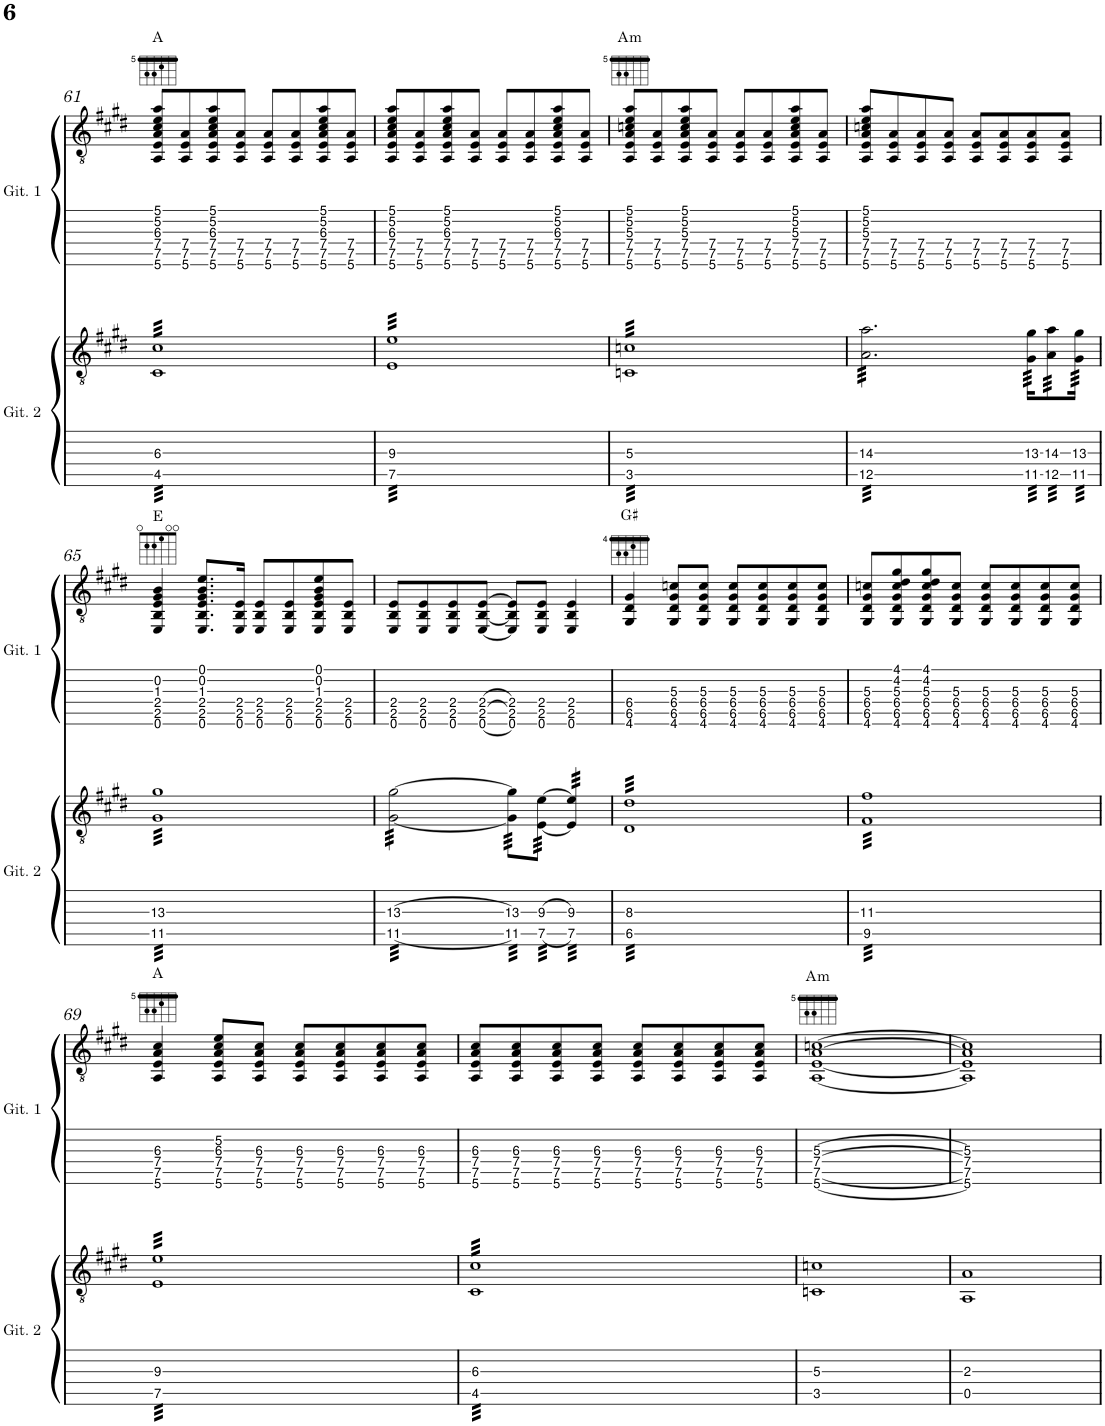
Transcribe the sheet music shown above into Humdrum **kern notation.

**kern	**kern	**kern	**kern	**harte
*part2	*part2	*part1	*part1	*part1
*staff4	*staff3	*staff2	*staff1	*
*I"Guitar 2	*	*I"Guitar 1	*	*
*I'Git. 2	*	*I'Git. 1	*	*
!!LO:PB:g=z
*	*clefGv2	*	*clefGv2	*
*k[f#c#g#d#]	*k[f#c#g#d#]	*k[f#c#g#d#]	*k[f#c#g#d#]	*
*M4/4	*M4/4	*M4/4	*M4/4	*
=61	=61	=61	=61	=61
*tremolo	*	*	*	*
*	*tremolo	*	*	*
32C# 32c#LLL	32C# 32c#LLL	8AA\ 8E\ 8A\ 8c#\ 8e\ 8a\L	8AA/ 8E/ 8A/ 8c#/ 8e/ 8a/L	A:maj
32C# 32c#	32C# 32c#	.	.	.
32C# 32c#	32C# 32c#	.	.	.
32C# 32c#	32C# 32c#	.	.	.
32C# 32c#	32C# 32c#	8AA\ 8E\ 8A\J	8AA/ 8E/ 8A/	.
32C# 32c#	32C# 32c#	.	.	.
32C# 32c#	32C# 32c#	.	.	.
32C# 32c#	32C# 32c#	.	.	.
32C# 32c#	32C# 32c#	8AA\ 8E\ 8A\ 8c#\ 8e\ 8a\L	8AA/ 8E/ 8A/ 8c#/ 8e/ 8a/	.
32C# 32c#	32C# 32c#	.	.	.
32C# 32c#	32C# 32c#	.	.	.
32C# 32c#	32C# 32c#	.	.	.
32C# 32c#	32C# 32c#	8AA\ 8E\ 8A\J	8AA/ 8E/ 8A/J	.
32C# 32c#	32C# 32c#	.	.	.
32C# 32c#	32C# 32c#	.	.	.
32C# 32c#	32C# 32c#	.	.	.
32C# 32c#	32C# 32c#	8AA\ 8E\ 8A\L	8AA/ 8E/ 8A/L	.
32C# 32c#	32C# 32c#	.	.	.
32C# 32c#	32C# 32c#	.	.	.
32C# 32c#	32C# 32c#	.	.	.
32C# 32c#	32C# 32c#	8AA\ 8E\ 8A\J	8AA/ 8E/ 8A/	.
32C# 32c#	32C# 32c#	.	.	.
32C# 32c#	32C# 32c#	.	.	.
32C# 32c#	32C# 32c#	.	.	.
32C# 32c#	32C# 32c#	8AA\ 8E\ 8A\ 8c#\ 8e\ 8a\L	8AA/ 8E/ 8A/ 8c#/ 8e/ 8a/	.
32C# 32c#	32C# 32c#	.	.	.
32C# 32c#	32C# 32c#	.	.	.
32C# 32c#	32C# 32c#	.	.	.
32C# 32c#	32C# 32c#	8AA\ 8E\ 8A\J	8AA/ 8E/ 8A/J	.
32C# 32c#	32C# 32c#	.	.	.
32C# 32c#	32C# 32c#	.	.	.
32C# 32c#JJJ	32C# 32c#JJJ	.	.	.
=62	=62	=62	=62	=62
32E 32eLLL	32E 32eLLL	8AA\ 8E\ 8A\ 8c#\ 8e\ 8a\L	8AA/ 8E/ 8A/ 8c#/ 8e/ 8a/L	.
32E 32e	32E 32e	.	.	.
32E 32e	32E 32e	.	.	.
32E 32e	32E 32e	.	.	.
32E 32e	32E 32e	8AA\ 8E\ 8A\J	8AA/ 8E/ 8A/	.
32E 32e	32E 32e	.	.	.
32E 32e	32E 32e	.	.	.
32E 32e	32E 32e	.	.	.
32E 32e	32E 32e	8AA\ 8E\ 8A\ 8c#\ 8e\ 8a\L	8AA/ 8E/ 8A/ 8c#/ 8e/ 8a/	.
32E 32e	32E 32e	.	.	.
32E 32e	32E 32e	.	.	.
32E 32e	32E 32e	.	.	.
32E 32e	32E 32e	8AA\ 8E\ 8A\J	8AA/ 8E/ 8A/J	.
32E 32e	32E 32e	.	.	.
32E 32e	32E 32e	.	.	.
32E 32e	32E 32e	.	.	.
32E 32e	32E 32e	8AA\ 8E\ 8A\L	8AA/ 8E/ 8A/L	.
32E 32e	32E 32e	.	.	.
32E 32e	32E 32e	.	.	.
32E 32e	32E 32e	.	.	.
32E 32e	32E 32e	8AA\ 8E\ 8A\J	8AA/ 8E/ 8A/	.
32E 32e	32E 32e	.	.	.
32E 32e	32E 32e	.	.	.
32E 32e	32E 32e	.	.	.
32E 32e	32E 32e	8AA\ 8E\ 8A\ 8c#\ 8e\ 8a\L	8AA/ 8E/ 8A/ 8c#/ 8e/ 8a/	.
32E 32e	32E 32e	.	.	.
32E 32e	32E 32e	.	.	.
32E 32e	32E 32e	.	.	.
32E 32e	32E 32e	8AA\ 8E\ 8A\J	8AA/ 8E/ 8A/J	.
32E 32e	32E 32e	.	.	.
32E 32e	32E 32e	.	.	.
32E 32eJJJ	32E 32eJJJ	.	.	.
=63	=63	=63	=63	=63
!	!	!	!	!LO:H:kt=m
32Cn 32cnLLL	32Cn 32cnLLL	8AA\ 8E\ 8A\ 8c\ 8e\ 8a\L	8AA/ 8E/ 8A/ 8cn/ 8e/ 8a/L	A:min
32Cn 32cn	32Cn 32cn	.	.	.
32Cn 32cn	32Cn 32cn	.	.	.
32Cn 32cn	32Cn 32cn	.	.	.
32Cn 32cn	32Cn 32cn	8AA\ 8E\ 8A\J	8AA/ 8E/ 8A/	.
32Cn 32cn	32Cn 32cn	.	.	.
32Cn 32cn	32Cn 32cn	.	.	.
32Cn 32cn	32Cn 32cn	.	.	.
32Cn 32cn	32Cn 32cn	8AA\ 8E\ 8A\ 8c\ 8e\ 8a\L	8AA/ 8E/ 8A/ 8c/ 8e/ 8a/	.
32Cn 32cn	32Cn 32cn	.	.	.
32Cn 32cn	32Cn 32cn	.	.	.
32Cn 32cn	32Cn 32cn	.	.	.
32Cn 32cn	32Cn 32cn	8AA\ 8E\ 8A\J	8AA/ 8E/ 8A/J	.
32Cn 32cn	32Cn 32cn	.	.	.
32Cn 32cn	32Cn 32cn	.	.	.
32Cn 32cn	32Cn 32cn	.	.	.
32Cn 32cn	32Cn 32cn	8AA\ 8E\ 8A\L	8AA/ 8E/ 8A/L	.
32Cn 32cn	32Cn 32cn	.	.	.
32Cn 32cn	32Cn 32cn	.	.	.
32Cn 32cn	32Cn 32cn	.	.	.
32Cn 32cn	32Cn 32cn	8AA\ 8E\ 8A\J	8AA/ 8E/ 8A/	.
32Cn 32cn	32Cn 32cn	.	.	.
32Cn 32cn	32Cn 32cn	.	.	.
32Cn 32cn	32Cn 32cn	.	.	.
32Cn 32cn	32Cn 32cn	8AA\ 8E\ 8A\ 8c\ 8e\ 8a\L	8AA/ 8E/ 8A/ 8c/ 8e/ 8a/	.
32Cn 32cn	32Cn 32cn	.	.	.
32Cn 32cn	32Cn 32cn	.	.	.
32Cn 32cn	32Cn 32cn	.	.	.
32Cn 32cn	32Cn 32cn	8AA\ 8E\ 8A\J	8AA/ 8E/ 8A/J	.
32Cn 32cn	32Cn 32cn	.	.	.
32Cn 32cn	32Cn 32cn	.	.	.
32Cn 32cnJJJ	32Cn 32cnJJJ	.	.	.
=64	=64	=64	=64	=64
32A 32aLLL	32A\ 32a\LLL	8AA\ 8E\ 8A\ 8cn\ 8e\ 8a\L	8AA/ 8E/ 8A/ 8cn/ 8e/ 8a/L	.
32A 32a	32A\ 32a\	.	.	.
32A 32a	32A\ 32a\	.	.	.
32A 32a	32A\ 32a\	.	.	.
32A 32a	32A\ 32a\	8AA\ 8E\ 8A\J	8AA/ 8E/ 8A/	.
32A 32a	32A\ 32a\	.	.	.
32A 32a	32A\ 32a\	.	.	.
32A 32a	32A\ 32a\	.	.	.
32A 32a	32A\ 32a\	8AA\ 8E\ 8A\L	8AA/ 8E/ 8A/	.
32A 32a	32A\ 32a\	.	.	.
32A 32a	32A\ 32a\	.	.	.
32A 32a	32A\ 32a\	.	.	.
32A 32a	32A\ 32a\	8AA\ 8E\ 8A\J	8AA/ 8E/ 8A/J	.
32A 32a	32A\ 32a\	.	.	.
32A 32a	32A\ 32a\	.	.	.
32A 32a	32A\ 32a\	.	.	.
32A 32a	32A\ 32a\	8AA\ 8E\ 8A\L	8AA/ 8E/ 8A/L	.
32A 32a	32A\ 32a\	.	.	.
32A 32a	32A\ 32a\	.	.	.
32A 32a	32A\ 32a\	.	.	.
32A 32a	32A\ 32a\	8AA\ 8E\ 8A\J	8AA/ 8E/ 8A/	.
32A 32a	32A\ 32a\	.	.	.
32A 32a	32A\ 32a\	.	.	.
32A 32aJJJ	32A\ 32a\JJJ	.	.	.
128G#\ 128g#\LLLLL	128G#\ 128g#\LLLLL	8AA\ 8E\ 8A\L	8AA/ 8E/ 8A/	.
128G#\ 128g#\	128G#\ 128g#\	.	.	.
128G#\ 128g#\	128G#\ 128g#\	.	.	.
128G#\ 128g#\	128G#\ 128g#\	.	.	.
128G#\ 128g#\	128G#\ 128g#\	.	.	.
128G#\ 128g#\	128G#\ 128g#\	.	.	.
128G#\ 128g#\	128G#\ 128g#\	.	.	.
128G#\ 128g#\	128G#\ 128g#\	.	.	.
64A\ 64a\	64A\ 64a\	.	.	.
64A\ 64a\	64A\ 64a\	.	.	.
64A\ 64a\	64A\ 64a\	.	.	.
64A\ 64a\	64A\ 64a\	.	.	.
64A\ 64a\	64A\ 64a\	8AA\ 8E\ 8A\J	8AA/ 8E/ 8A/J	.
64A\ 64a\	64A\ 64a\	.	.	.
64A\ 64a\	64A\ 64a\	.	.	.
64A\ 64a\	64A\ 64a\	.	.	.
128G#\ 128g#\	128G#\ 128g#\	.	.	.
128G#\ 128g#\	128G#\ 128g#\	.	.	.
128G#\ 128g#\	128G#\ 128g#\	.	.	.
128G#\ 128g#\	128G#\ 128g#\	.	.	.
128G#\ 128g#\	128G#\ 128g#\	.	.	.
128G#\ 128g#\	128G#\ 128g#\	.	.	.
128G#\ 128g#\	128G#\ 128g#\	.	.	.
128G#\ 128g#\JJJJJ	128G#\ 128g#\JJJJJ	.	.	.
!!LO:LB:g=z
=65	=65	=65	=65	=65
32G# 32g#LLL	32G# 32g#LLL	4EE 4BB 4E 4G# 4B	4EE/ 4BB/ 4E/ 4G#/ 4B/	E:maj
32G# 32g#	32G# 32g#	.	.	.
32G# 32g#	32G# 32g#	.	.	.
32G# 32g#	32G# 32g#	.	.	.
32G# 32g#	32G# 32g#	.	.	.
32G# 32g#	32G# 32g#	.	.	.
32G# 32g#	32G# 32g#	.	.	.
32G# 32g#	32G# 32g#	.	.	.
32G# 32g#	32G# 32g#	8.EE\ 8.BB\ 8.E\ 8.G#\ 8.B\ 8.e\L	8.EE/ 8.BB/ 8.E/ 8.G#/ 8.B/ 8.e/L	.
32G# 32g#	32G# 32g#	.	.	.
32G# 32g#	32G# 32g#	.	.	.
32G# 32g#	32G# 32g#	.	.	.
32G# 32g#	32G# 32g#	.	.	.
32G# 32g#	32G# 32g#	.	.	.
32G# 32g#	32G# 32g#	16EE\ 16BB\ 16E\Jk	16EE/ 16BB/ 16E/Jk	.
32G# 32g#	32G# 32g#	.	.	.
32G# 32g#	32G# 32g#	8EE\ 8BB\ 8E\L	8EE/ 8BB/ 8E/L	.
32G# 32g#	32G# 32g#	.	.	.
32G# 32g#	32G# 32g#	.	.	.
32G# 32g#	32G# 32g#	.	.	.
32G# 32g#	32G# 32g#	8EE\ 8BB\ 8E\J	8EE/ 8BB/ 8E/	.
32G# 32g#	32G# 32g#	.	.	.
32G# 32g#	32G# 32g#	.	.	.
32G# 32g#	32G# 32g#	.	.	.
32G# 32g#	32G# 32g#	8EE\ 8BB\ 8E\ 8G#\ 8B\ 8e\L	8EE/ 8BB/ 8E/ 8G#/ 8B/ 8e/	.
32G# 32g#	32G# 32g#	.	.	.
32G# 32g#	32G# 32g#	.	.	.
32G# 32g#	32G# 32g#	.	.	.
32G# 32g#	32G# 32g#	8EE\ 8BB\ 8E\J	8EE/ 8BB/ 8E/J	.
32G# 32g#	32G# 32g#	.	.	.
32G# 32g#	32G# 32g#	.	.	.
32G# 32g#JJJ	32G# 32g#JJJ	.	.	.
=66	=66	=66	=66	=66
[32G# [32g#LLL	[32G#\ [32g#\LLL	8EE\ 8BB\ 8E\L	8EE/ 8BB/ 8E/L	.
32G# 32g#	32G#\ 32g#\	.	.	.
32G# 32g#	32G#\ 32g#\	.	.	.
32G# 32g#	32G#\ 32g#\	.	.	.
32G# 32g#	32G#\ 32g#\	8EE\ 8BB\ 8E\J	8EE/ 8BB/ 8E/	.
32G# 32g#	32G#\ 32g#\	.	.	.
32G# 32g#	32G#\ 32g#\	.	.	.
32G# 32g#	32G#\ 32g#\	.	.	.
32G# 32g#	32G#\ 32g#\	8EE\ 8BB\ 8E\L	8EE/ 8BB/ 8E/	.
32G# 32g#	32G#\ 32g#\	.	.	.
32G# 32g#	32G#\ 32g#\	.	.	.
32G# 32g#	32G#\ 32g#\	.	.	.
32G# 32g#	32G#\ 32g#\	[8EE\ [8BB\ [8E\J	[8EE/ [8BB/ [8E/J	.
32G# 32g#	32G#\ 32g#\	.	.	.
32G# 32g#	32G#\ 32g#\	.	.	.
32G# 32g#JJJ	32G#\ 32g#\JJJ	.	.	.
64G#]\ 64g#]\LLLL	64G#\] 64g#\]LLLL	8EE]\ 8BB]\ 8E]\L	8EE/] 8BB/] 8E/]L	.
64G#\ 64g#\	64G#\ 64g#\	.	.	.
64G#\ 64g#\	64G#\ 64g#\	.	.	.
64G#\ 64g#\	64G#\ 64g#\	.	.	.
64G#\ 64g#\	64G#\ 64g#\	.	.	.
64G#\ 64g#\	64G#\ 64g#\	.	.	.
64G#\ 64g#\	64G#\ 64g#\	.	.	.
64G#\ 64g#\	64G#\ 64g#\	.	.	.
[64E\ [64e\	[64E\ [64e\	8EE\ 8BB\ 8E\J	8EE/ 8BB/ 8E/J	.
64E\ 64e\	64E\ 64e\	.	.	.
64E\ 64e\	64E\ 64e\	.	.	.
64E\ 64e\	64E\ 64e\	.	.	.
64E\ 64e\	64E\ 64e\	.	.	.
64E\ 64e\	64E\ 64e\	.	.	.
64E\ 64e\	64E\ 64e\	.	.	.
64E\ 64e\JJJJ	64E\ 64e\JJJJ	.	.	.
32E] 32e]LLL	32E/] 32e/]LLL	4EE 4BB 4E	4EE/ 4BB/ 4E/	.
32E 32e	32E/ 32e/	.	.	.
32E 32e	32E/ 32e/	.	.	.
32E 32e	32E/ 32e/	.	.	.
32E 32e	32E/ 32e/	.	.	.
32E 32e	32E/ 32e/	.	.	.
32E 32e	32E/ 32e/	.	.	.
32E 32eJJJ	32E/ 32e/JJJ	.	.	.
=67	=67	=67	=67	=67
32D# 32d#LLL	32D# 32d#LLL	4GG# 4D# 4G#	4GG#/ 4D#/ 4G#/	G#:maj
32D# 32d#	32D# 32d#	.	.	.
32D# 32d#	32D# 32d#	.	.	.
32D# 32d#	32D# 32d#	.	.	.
32D# 32d#	32D# 32d#	.	.	.
32D# 32d#	32D# 32d#	.	.	.
32D# 32d#	32D# 32d#	.	.	.
32D# 32d#	32D# 32d#	.	.	.
32D# 32d#	32D# 32d#	8GG#\ 8D#\ 8G#\ 8c\L	8GG#/ 8D#/ 8G#/ 8cn/L	.
32D# 32d#	32D# 32d#	.	.	.
32D# 32d#	32D# 32d#	.	.	.
32D# 32d#	32D# 32d#	.	.	.
32D# 32d#	32D# 32d#	8GG#\ 8D#\ 8G#\ 8cn\J	8GG#/ 8D#/ 8G#/ 8c/J	.
32D# 32d#	32D# 32d#	.	.	.
32D# 32d#	32D# 32d#	.	.	.
32D# 32d#	32D# 32d#	.	.	.
32D# 32d#	32D# 32d#	8GG#\ 8D#\ 8G#\ 8cn\L	8GG#/ 8D#/ 8G#/ 8c/L	.
32D# 32d#	32D# 32d#	.	.	.
32D# 32d#	32D# 32d#	.	.	.
32D# 32d#	32D# 32d#	.	.	.
32D# 32d#	32D# 32d#	8GG#\ 8D#\ 8G#\ 8c\J	8GG#/ 8D#/ 8G#/ 8c/	.
32D# 32d#	32D# 32d#	.	.	.
32D# 32d#	32D# 32d#	.	.	.
32D# 32d#	32D# 32d#	.	.	.
32D# 32d#	32D# 32d#	8GG#\ 8D#\ 8G#\ 8cn\L	8GG#/ 8D#/ 8G#/ 8c/	.
32D# 32d#	32D# 32d#	.	.	.
32D# 32d#	32D# 32d#	.	.	.
32D# 32d#	32D# 32d#	.	.	.
32D# 32d#	32D# 32d#	8GG#\ 8D#\ 8G#\ 8c\J	8GG#/ 8D#/ 8G#/ 8c/J	.
32D# 32d#	32D# 32d#	.	.	.
32D# 32d#	32D# 32d#	.	.	.
32D# 32d#JJJ	32D# 32d#JJJ	.	.	.
=68	=68	=68	=68	=68
32F# 32f#LLL	32F# 32f#LLL	8GG#\ 8D#\ 8G#\ 8c\L	8GG#/ 8D#/ 8G#/ 8cn/L	.
32F# 32f#	32F# 32f#	.	.	.
32F# 32f#	32F# 32f#	.	.	.
32F# 32f#	32F# 32f#	.	.	.
32F# 32f#	32F# 32f#	8GG#\ 8D#\ 8G#\ 8c\ 8d#\ 8g#\J	8GG#/ 8D#/ 8G#/ 8c/ 8d#/ 8g#/	.
32F# 32f#	32F# 32f#	.	.	.
32F# 32f#	32F# 32f#	.	.	.
32F# 32f#	32F# 32f#	.	.	.
32F# 32f#	32F# 32f#	8GG#\ 8D#\ 8G#\ 8c\ 8d#\ 8g#\L	8GG#/ 8D#/ 8G#/ 8c/ 8d#/ 8g#/	.
32F# 32f#	32F# 32f#	.	.	.
32F# 32f#	32F# 32f#	.	.	.
32F# 32f#	32F# 32f#	.	.	.
32F# 32f#	32F# 32f#	8GG#\ 8D#\ 8G#\ 8c\J	8GG#/ 8D#/ 8G#/ 8c/J	.
32F# 32f#	32F# 32f#	.	.	.
32F# 32f#	32F# 32f#	.	.	.
32F# 32f#	32F# 32f#	.	.	.
32F# 32f#	32F# 32f#	8GG#\ 8D#\ 8G#\ 8c\L	8GG#/ 8D#/ 8G#/ 8c/L	.
32F# 32f#	32F# 32f#	.	.	.
32F# 32f#	32F# 32f#	.	.	.
32F# 32f#	32F# 32f#	.	.	.
32F# 32f#	32F# 32f#	8GG#\ 8D#\ 8G#\ 8c\J	8GG#/ 8D#/ 8G#/ 8c/	.
32F# 32f#	32F# 32f#	.	.	.
32F# 32f#	32F# 32f#	.	.	.
32F# 32f#	32F# 32f#	.	.	.
32F# 32f#	32F# 32f#	8GG#\ 8D#\ 8G#\ 8c\L	8GG#/ 8D#/ 8G#/ 8c/	.
32F# 32f#	32F# 32f#	.	.	.
32F# 32f#	32F# 32f#	.	.	.
32F# 32f#	32F# 32f#	.	.	.
32F# 32f#	32F# 32f#	8GG#\ 8D#\ 8G#\ 8c\J	8GG#/ 8D#/ 8G#/ 8c/J	.
32F# 32f#	32F# 32f#	.	.	.
32F# 32f#	32F# 32f#	.	.	.
32F# 32f#JJJ	32F# 32f#JJJ	.	.	.
!!LO:LB:g=z
=69	=69	=69	=69	=69
32E 32eLLL	32E 32eLLL	4AA 4E 4A 4c#	4AA/ 4E/ 4A/ 4c#/	A:maj
32E 32e	32E 32e	.	.	.
32E 32e	32E 32e	.	.	.
32E 32e	32E 32e	.	.	.
32E 32e	32E 32e	.	.	.
32E 32e	32E 32e	.	.	.
32E 32e	32E 32e	.	.	.
32E 32e	32E 32e	.	.	.
32E 32e	32E 32e	8AA\ 8E\ 8A\ 8c#\ 8e\L	8AA/ 8E/ 8A/ 8c#/ 8e/L	.
32E 32e	32E 32e	.	.	.
32E 32e	32E 32e	.	.	.
32E 32e	32E 32e	.	.	.
32E 32e	32E 32e	8AA\ 8E\ 8A\ 8c#\J	8AA/ 8E/ 8A/ 8c#/J	.
32E 32e	32E 32e	.	.	.
32E 32e	32E 32e	.	.	.
32E 32e	32E 32e	.	.	.
32E 32e	32E 32e	8AA\ 8E\ 8A\ 8c#\L	8AA/ 8E/ 8A/ 8c#/L	.
32E 32e	32E 32e	.	.	.
32E 32e	32E 32e	.	.	.
32E 32e	32E 32e	.	.	.
32E 32e	32E 32e	8AA\ 8E\ 8A\ 8c#\J	8AA/ 8E/ 8A/ 8c#/	.
32E 32e	32E 32e	.	.	.
32E 32e	32E 32e	.	.	.
32E 32e	32E 32e	.	.	.
32E 32e	32E 32e	8AA\ 8E\ 8A\ 8c#\L	8AA/ 8E/ 8A/ 8c#/	.
32E 32e	32E 32e	.	.	.
32E 32e	32E 32e	.	.	.
32E 32e	32E 32e	.	.	.
32E 32e	32E 32e	8AA\ 8E\ 8A\ 8c#\J	8AA/ 8E/ 8A/ 8c#/J	.
32E 32e	32E 32e	.	.	.
32E 32e	32E 32e	.	.	.
32E 32eJJJ	32E 32eJJJ	.	.	.
=70	=70	=70	=70	=70
32C# 32c#LLL	32C# 32c#LLL	8AA\ 8E\ 8A\ 8c#\L	8AA/ 8E/ 8A/ 8c#/L	.
32C# 32c#	32C# 32c#	.	.	.
32C# 32c#	32C# 32c#	.	.	.
32C# 32c#	32C# 32c#	.	.	.
32C# 32c#	32C# 32c#	8AA\ 8E\ 8A\ 8c#\J	8AA/ 8E/ 8A/ 8c#/	.
32C# 32c#	32C# 32c#	.	.	.
32C# 32c#	32C# 32c#	.	.	.
32C# 32c#	32C# 32c#	.	.	.
32C# 32c#	32C# 32c#	8AA\ 8E\ 8A\ 8c#\L	8AA/ 8E/ 8A/ 8c#/	.
32C# 32c#	32C# 32c#	.	.	.
32C# 32c#	32C# 32c#	.	.	.
32C# 32c#	32C# 32c#	.	.	.
32C# 32c#	32C# 32c#	8AA\ 8E\ 8A\ 8c#\J	8AA/ 8E/ 8A/ 8c#/J	.
32C# 32c#	32C# 32c#	.	.	.
32C# 32c#	32C# 32c#	.	.	.
32C# 32c#	32C# 32c#	.	.	.
32C# 32c#	32C# 32c#	8AA\ 8E\ 8A\ 8c#\L	8AA/ 8E/ 8A/ 8c#/L	.
32C# 32c#	32C# 32c#	.	.	.
32C# 32c#	32C# 32c#	.	.	.
32C# 32c#	32C# 32c#	.	.	.
32C# 32c#	32C# 32c#	8AA\ 8E\ 8A\ 8c#\J	8AA/ 8E/ 8A/ 8c#/	.
32C# 32c#	32C# 32c#	.	.	.
32C# 32c#	32C# 32c#	.	.	.
32C# 32c#	32C# 32c#	.	.	.
32C# 32c#	32C# 32c#	8AA\ 8E\ 8A\ 8c#\L	8AA/ 8E/ 8A/ 8c#/	.
32C# 32c#	32C# 32c#	.	.	.
32C# 32c#	32C# 32c#	.	.	.
32C# 32c#	32C# 32c#	.	.	.
32C# 32c#	32C# 32c#	8AA\ 8E\ 8A\ 8c#\J	8AA/ 8E/ 8A/ 8c#/J	.
32C# 32c#	32C# 32c#	.	.	.
32C# 32c#	32C# 32c#	.	.	.
32C# 32c#JJJ	32C# 32c#JJJ	.	.	.
*	*Xtremolo	*	*	*
*Xtremolo	*	*	*	*
=71	=71	=71	=71	=71
!	!	!	!	!LO:H:kt=m
1C 1c	1Cn 1cn	[1AA [1E [1A [1c	[1AA [1E [1A [1cn	A:min
=72	=72	=72	=72	=72
1AA 1A	1AA 1A	1AA] 1E] 1A] 1c]	1AA] 1E] 1A] 1c]	.
=	=	=	=	=
*-	*-	*-	*-	*-
